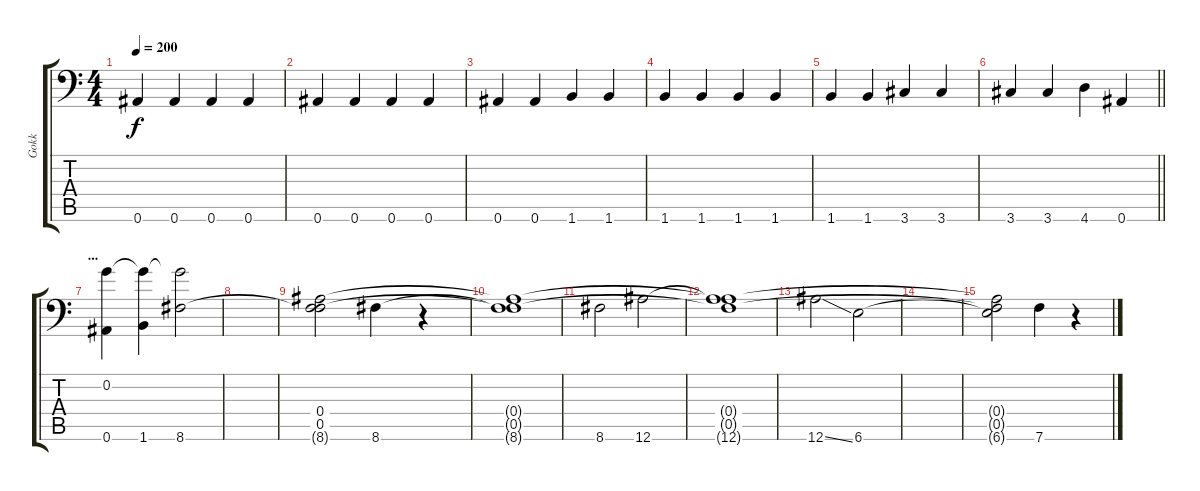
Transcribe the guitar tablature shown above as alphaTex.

\track ("Gokk" "Gokk") {instrument electricbassfinger}
\staff {score tabs}
\tuning (C4 G3 Eb3 Bb2 F2 Bb1) {hide}
\ts (4 4)
\tempo 200
\clef f4
\ks c
0.6.4{dy f} 0.6.4 0.6.4 0.6.4 |
0.6.4 0.6.4 0.6.4 0.6.4 |
0.6.4 0.6.4 1.6.4 1.6.4 |
1.6.4 1.6.4 1.6.4 1.6.4 |
1.6.4 1.6.4 3.6.4 3.6.4 |
\barLineRight lightlight
3.6.4 3.6.4 4.6.4 0.6.4 |
\section ("" "...")
(0.2 0.6).4 (0.2{t} 1.6).4 (0.2{t} 8.6).2 |
|
(0.4 0.5 8.6{t}).2 8.6.4 r.4 |
(0.4{t} 0.5{t} 8.6{t}).1 |
8.6.2 12.6.2 |
(0.4{t} 0.5{t} 12.6{t}).1 |
12.6{ss}.2 6.6.2 |
|
(0.4{t} 0.5{t} 6.6{t}).2 7.6.4 r.4
